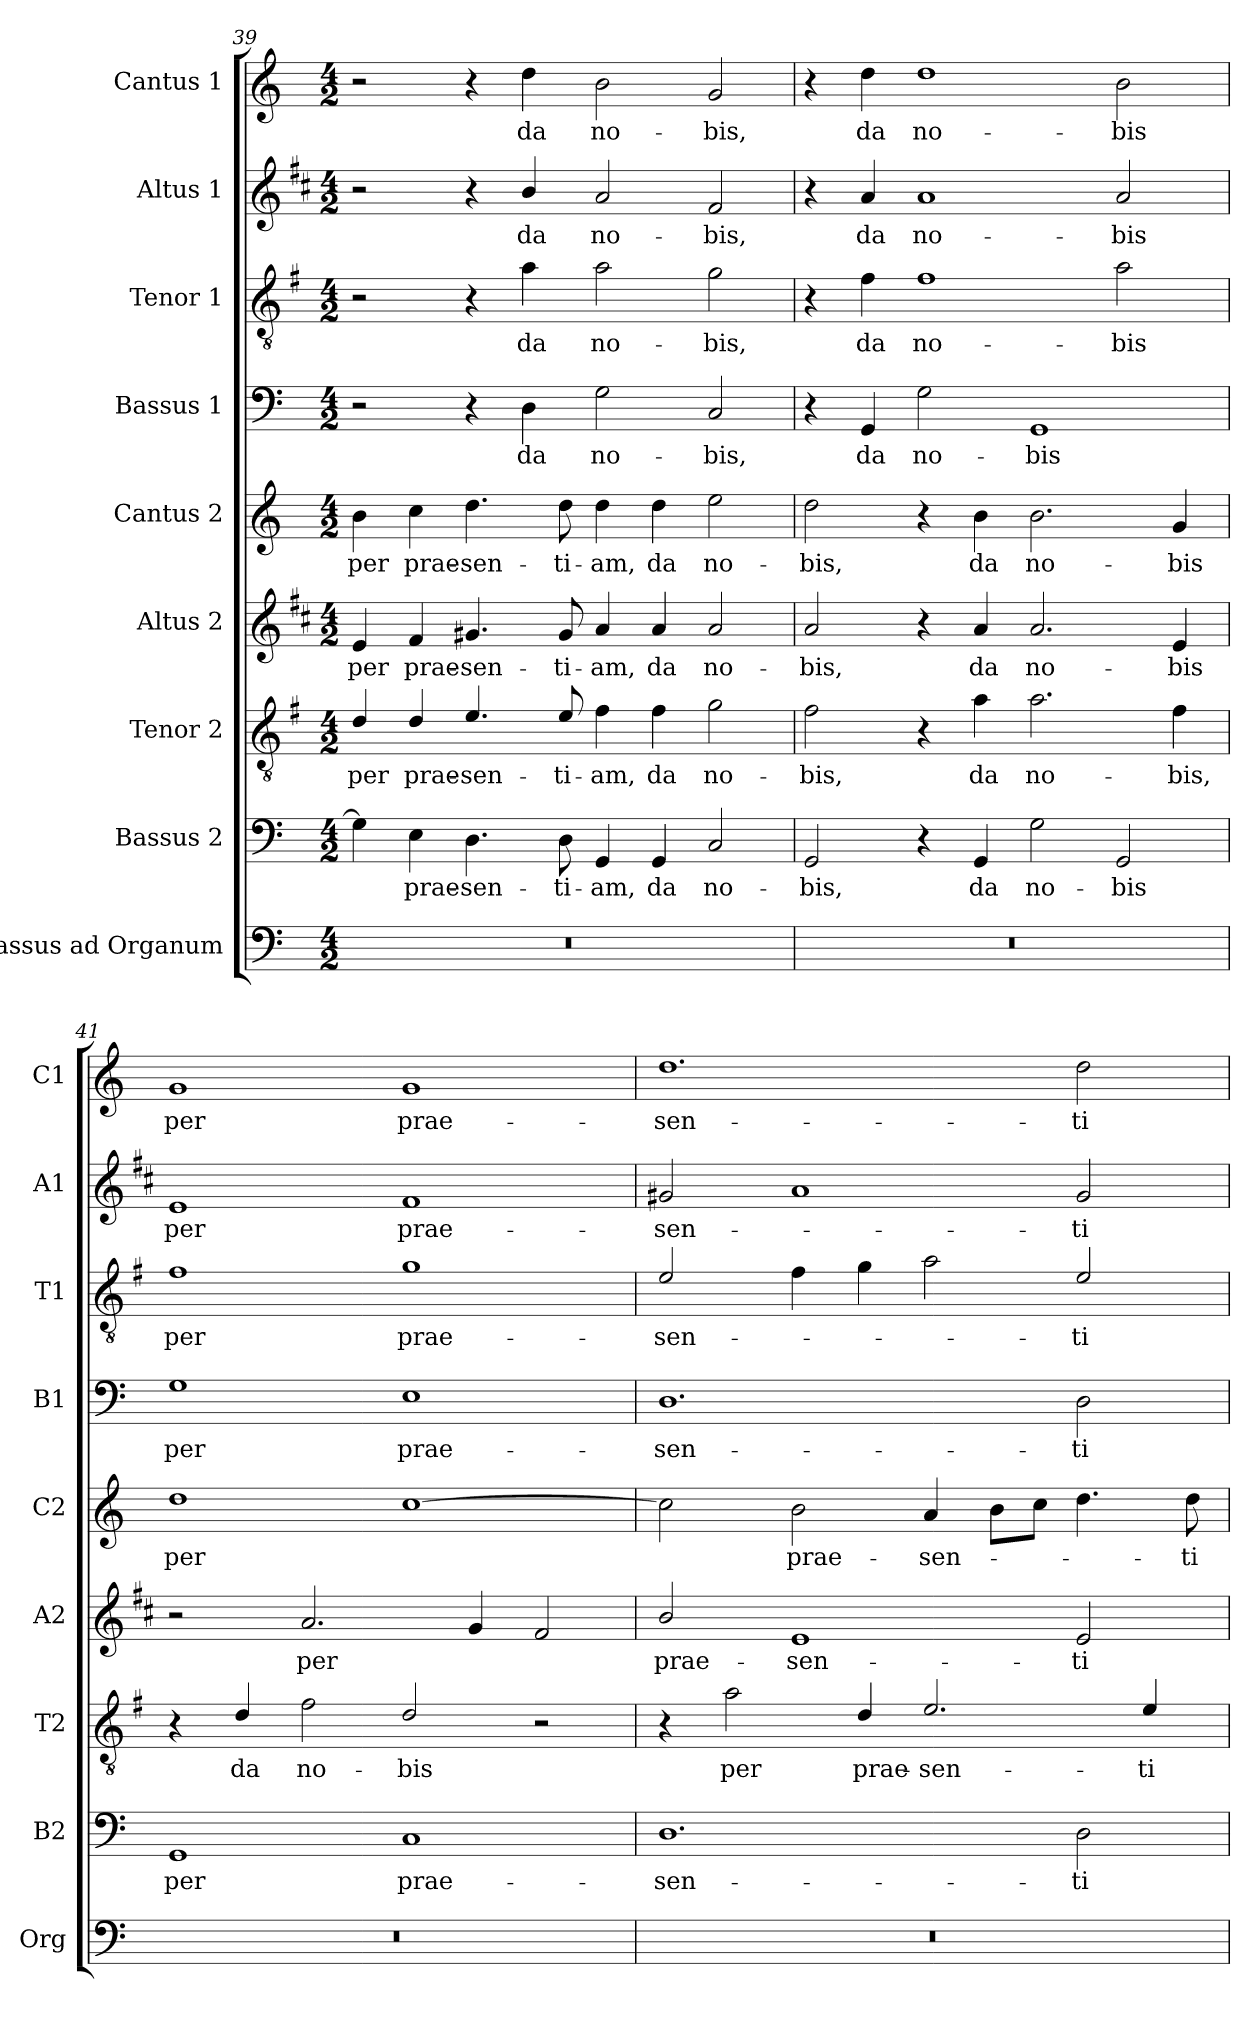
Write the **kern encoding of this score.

**kern	**kern	**text	**kern	**text	**kern	**text	**kern	**text	**kern	**text	**kern	**text	**kern	**text	**kern	**text
*part9	*part8	*part8	*part7	*part7	*part6	*part6	*part5	*part5	*part4	*part4	*part3	*part3	*part2	*part2	*part1	*part1
*staff9	*staff8	*staff8	*staff7	*staff7	*staff6	*staff6	*staff5	*staff5	*staff4	*staff4	*staff3	*staff3	*staff2	*staff2	*staff1	*staff1
*I"Bassus ad Organum	*I"Bassus 2	*	*I"Tenor 2	*	*I"Altus 2	*	*I"Cantus 2	*	*I"Bassus 1	*	*I"Tenor 1	*	*I"Altus 1	*	*I"Cantus 1	*
*I'Org	*I'B2	*	*I'T2	*	*I'A2	*	*I'C2	*	*I'B1	*	*I'T1	*	*I'A1	*	*I'C1	*
!!LO:LB:g=z
*clefF4	*clefF4	*	*clefGv2	*	*clefG2	*	*clefG2	*	*clefF4	*	*clefGv2	*	*clefG2	*	*clefG2	*
*	*	*	*ITrd4c7	*	*ITrd1c2	*	*	*	*	*	*ITrd4c7	*	*ITrd1c2	*	*	*
*k[]	*k[]	*	*k[]	*	*k[]	*	*k[]	*	*k[]	*	*k[]	*	*k[]	*	*k[]	*
*C:	*C:	*	*C:	*	*C:	*	*C:	*	*C:	*	*C:	*	*C:	*	*C:	*
*M4/2	*M4/2	*	*M4/2	*	*M4/2	*	*M4/2	*	*M4/2	*	*M4/2	*	*M4/2	*	*M4/2	*
=39	=39	=39	=39	=39	=39	=39	=39	=39	=39	=39	=39	=39	=39	=39	=39	=39
!	!	!	!	!LO:LY:b	!	!LO:LY:b	!	!LO:LY:b	!	!	!	!	!	!	!	!
0r	4G\]	.	4G/	per	4d/	per	4b\	per	2r	.	2r	.	2r	.	2r	.
!	!	!LO:LY:b	!	!LO:LY:b	!	!LO:LY:b	!	!LO:LY:b	!	!	!	!	!	!	!	!
.	4E\	prae-	4G/	prae-	4e/	prae-	4cc\	prae-	.	.	.	.	.	.	.	.
!	!	!LO:LY:b	!	!LO:LY:b	!	!LO:LY:b	!	!LO:LY:b	!	!	!	!	!	!	!	!
.	4.D\	-sen-	4.A/	-sen-	4.f#X/	-sen-	4.dd\	-sen-	4r	.	4r	.	4r	.	4r	.
!	!	!	!	!	!	!	!	!	!	!LO:LY:b	!	!LO:LY:b	!	!LO:LY:b	!	!LO:LY:b
.	.	.	.	.	.	.	.	.	4D\	da	4d\	da	4a/	da	4dd\	da
!	!	!LO:LY:b	!	!LO:LY:b	!	!LO:LY:b	!	!LO:LY:b	!	!	!	!	!	!	!	!
.	8D\	-ti-	8A/	-ti-	8f#/	-ti-	8dd\	-ti-	.	.	.	.	.	.	.	.
!	!	!LO:LY:b	!	!LO:LY:b	!	!LO:LY:b	!	!LO:LY:b	!	!LO:LY:b	!	!LO:LY:b	!	!LO:LY:b	!	!LO:LY:b
.	4GG/	-am,	4B\	-am,	4g/	-am,	4dd\	-am,	2G\	no-	2d\	no-	2g/	no-	2b\	no-
!	!	!LO:LY:b	!	!LO:LY:b	!	!LO:LY:b	!	!LO:LY:b	!	!	!	!	!	!	!	!
.	4GG/	da	4B\	da	4g/	da	4dd\	da	.	.	.	.	.	.	.	.
!	!	!LO:LY:b	!	!LO:LY:b	!	!LO:LY:b	!	!LO:LY:b	!	!LO:LY:b	!	!LO:LY:b	!	!LO:LY:b	!	!LO:LY:b
.	2C/	no-	2c\	no-	2g/	no-	2ee\	no-	2C/	-bis,	2c\	-bis,	2e/	-bis,	2g/	-bis,
=40	=40	=40	=40	=40	=40	=40	=40	=40	=40	=40	=40	=40	=40	=40	=40	=40
!	!	!LO:LY:b	!	!LO:LY:b	!	!LO:LY:b	!	!LO:LY:b	!	!	!	!	!	!	!	!
0r	2GG/	-bis,	2B\	-bis,	2g/	-bis,	2dd\	-bis,	4r	.	4r	.	4r	.	4r	.
!	!	!	!	!	!	!	!	!	!	!LO:LY:b	!	!LO:LY:b	!	!LO:LY:b	!	!LO:LY:b
.	.	.	.	.	.	.	.	.	4GG/	da	4B\	da	4g/	da	4dd\	da
!	!	!	!	!	!	!	!	!	!	!LO:LY:b	!	!LO:LY:b	!	!LO:LY:b	!	!LO:LY:b
.	4r	.	4r	.	4r	.	4r	.	2G\	no-	1B	no-	1g	no-	1dd	no-
!	!	!LO:LY:b	!	!LO:LY:b	!	!LO:LY:b	!	!LO:LY:b	!	!	!	!	!	!	!	!
.	4GG/	da	4d\	da	4g/	da	4b\	da	.	.	.	.	.	.	.	.
!	!	!LO:LY:b	!	!LO:LY:b	!	!LO:LY:b	!	!LO:LY:b	!	!LO:LY:b	!	!	!	!	!	!
.	2G\	no-	2.d\	no-	2.g/	no-	2.b\	no-	1GG	-bis	.	.	.	.	.	.
!	!	!LO:LY:b	!	!	!	!	!	!	!	!	!	!LO:LY:b	!	!LO:LY:b	!	!LO:LY:b
.	2GG/	-bis	.	.	.	.	.	.	.	.	2d\	-bis	2g/	-bis	2b\	-bis
!	!	!	!	!LO:LY:b	!	!LO:LY:b	!	!LO:LY:b	!	!	!	!	!	!	!	!
.	.	.	4B\	-bis,	4d/	-bis	4g/	-bis	.	.	.	.	.	.	.	.
=41	=41	=41	=41	=41	=41	=41	=41	=41	=41	=41	=41	=41	=41	=41	=41	=41
!	!	!LO:LY:b	!	!	!	!	!	!LO:LY:b	!	!LO:LY:b	!	!LO:LY:b	!	!LO:LY:b	!	!LO:LY:b
0r	1GG	per	4r	.	2r	.	1dd	per	1G	per	1B	per	1d	per	1g	per
!	!	!	!	!LO:LY:b	!	!	!	!	!	!	!	!	!	!	!	!
.	.	.	4G/	da	.	.	.	.	.	.	.	.	.	.	.	.
!	!	!	!	!LO:LY:b	!	!LO:LY:b	!	!	!	!	!	!	!	!	!	!
.	.	.	2B\	no-	2.g/	per	.	.	.	.	.	.	.	.	.	.
!	!	!LO:LY:b	!	!LO:LY:b	!	!	!	!	!	!LO:LY:b	!	!LO:LY:b	!	!LO:LY:b	!	!LO:LY:b
.	1C	prae-	2G/	-bis	.	.	[1cc	.	1E	prae-	1c	prae-	1e	prae-	1g	prae-
.	.	.	.	.	4f/	.	.	.	.	.	.	.	.	.	.	.
.	.	.	2r	.	2e/	.	.	.	.	.	.	.	.	.	.	.
=42	=42	=42	=42	=42	=42	=42	=42	=42	=42	=42	=42	=42	=42	=42	=42	=42
!	!	!LO:LY:b	!	!	!	!LO:LY:b	!	!	!	!LO:LY:b	!	!LO:LY:b	!	!LO:LY:b	!	!LO:LY:b
0r	1.D	-sen-	4r	.	2a/	prae-	2cc\]	.	1.D	-sen-	2A/	-sen-	2f#X/	-sen-	1.dd	-sen-
!	!	!	!	!LO:LY:b	!	!	!	!	!	!	!	!	!	!	!	!
.	.	.	2d\	per	.	.	.	.	.	.	.	.	.	.	.	.
!	!	!	!	!	!	!LO:LY:b	!	!LO:LY:b	!	!	!	!	!	!	!	!
.	.	.	.	.	1d	-sen-	2b\	prae-	.	.	4B\	.	1g	.	.	.
!	!	!	!	!LO:LY:b	!	!	!	!	!	!	!	!	!	!	!	!
.	.	.	4G/	prae-	.	.	.	.	.	.	4c\	.	.	.	.	.
!	!	!	!	!LO:LY:b	!	!	!	!LO:LY:b	!	!	!	!	!	!	!	!
.	.	.	2.A/	-sen-	.	.	4a/	-sen-	.	.	2d\	.	.	.	.	.
.	.	.	.	.	.	.	8b\L	.	.	.	.	.	.	.	.	.
.	.	.	.	.	.	.	8cc\J	.	.	.	.	.	.	.	.	.
!	!	!LO:LY:b	!	!	!	!LO:LY:b	!	!	!	!LO:LY:b	!	!LO:LY:b	!	!LO:LY:b	!	!LO:LY:b
.	2D\	-ti-	.	.	2d/	-ti-	4.dd\	.	2D\	-ti-	2A/	-ti-	2f#/	-ti-	2dd\	-ti-
!	!	!	!	!LO:LY:b	!	!	!	!	!	!	!	!	!	!	!	!
.	.	.	4A/	-ti-	.	.	.	.	.	.	.	.	.	.	.	.
!	!	!	!	!	!	!	!	!LO:LY:b	!	!	!	!	!	!	!	!
.	.	.	.	.	.	.	8dd\	-ti-	.	.	.	.	.	.	.	.
=	=	=	=	=	=	=	=	=	=	=	=	=	=	=	=	=
*-	*-	*-	*-	*-	*-	*-	*-	*-	*-	*-	*-	*-	*-	*-	*-	*-
